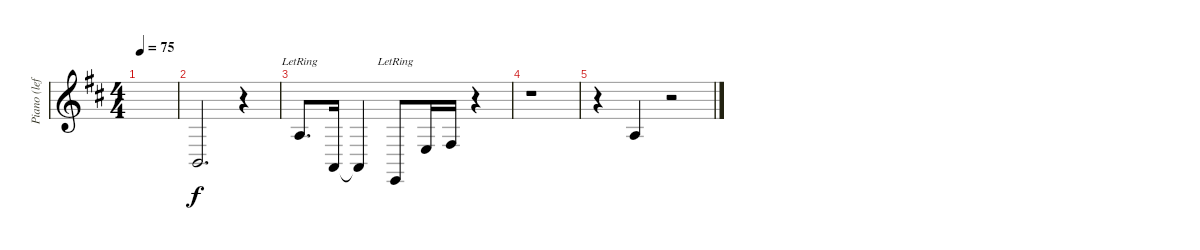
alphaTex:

\track ("Piano (left hand)" "Piano (lef") {instrument acousticgrandpiano}
\staff {score}
\tuning (E4 B3 G3 D3 A2 E2 B1) {hide}
\ts (4 4)
\tempo 75
\clef g2
\ks bminor
|
7.6.2{d} r.4 |
7.4{lr}.8{d} 5.6.16 5.6{t}.4 0.6{lr}.8 2.4.16 4.4.16 r.4 |
r.1 |
r.4 7.4.4 r.2
